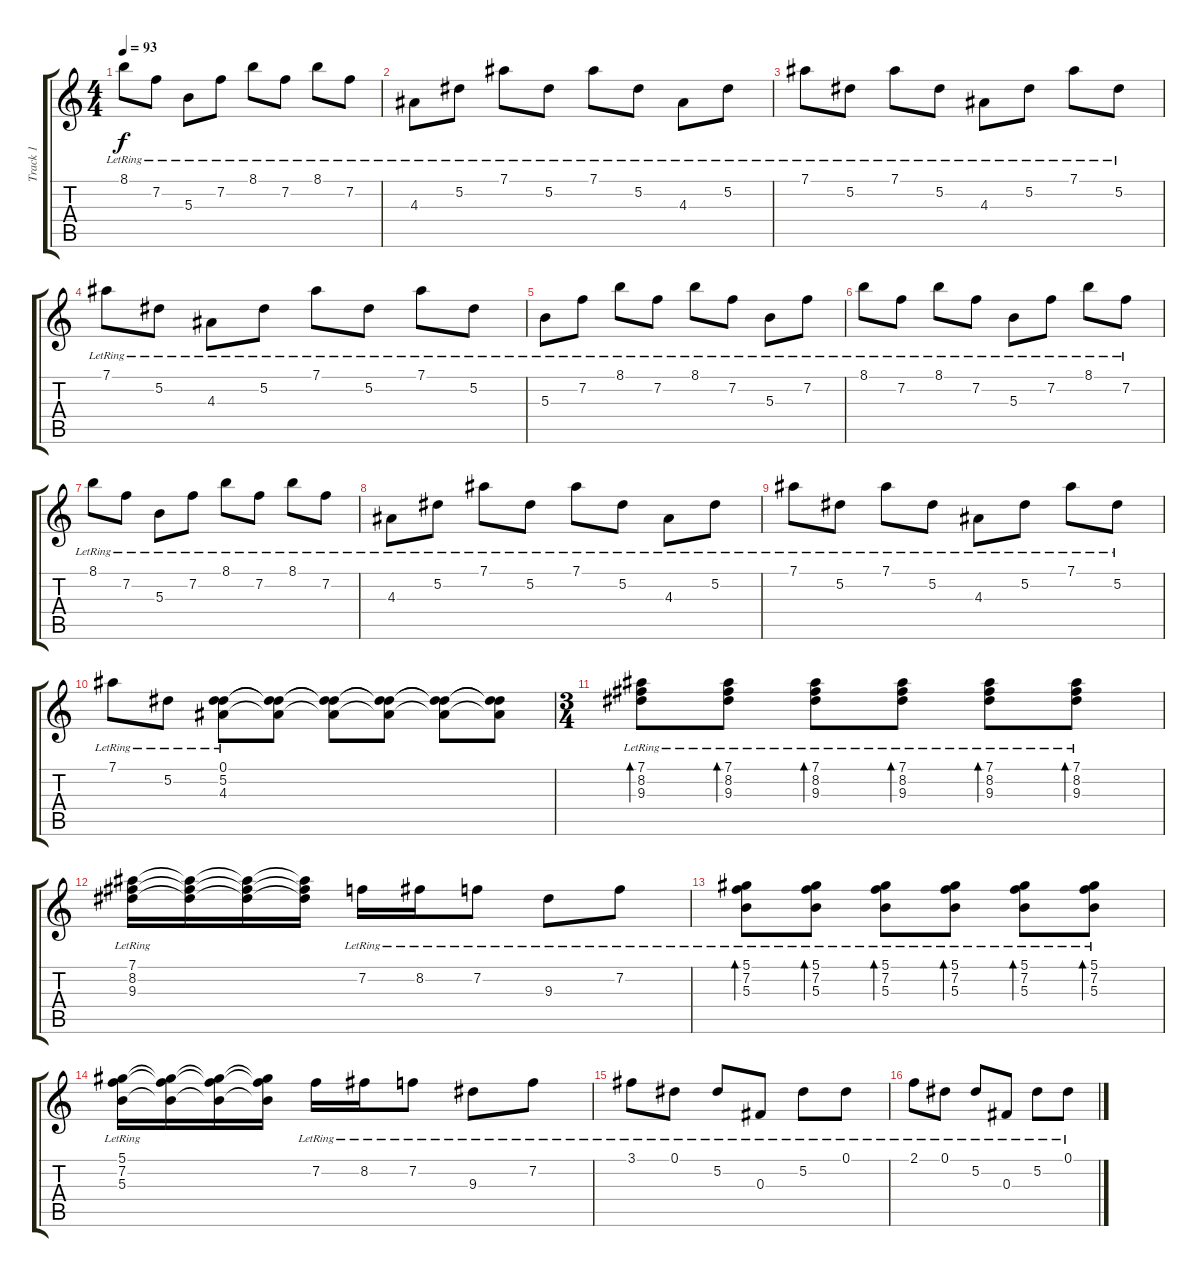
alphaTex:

\track ("Track 1" "Track 1") {instrument electricguitarjazz}
\staff {score tabs}
\tuning (Eb4 Bb3 Gb3 Db3 Ab2 Db2) {hide}
\ts (4 4)
\tempo 93
\clef g2
\ks c
8.1{lr}.8{dy f} 7.2{lr}.8 5.3{lr}.8 7.2{lr}.8 8.1{lr}.8 7.2{lr}.8 8.1{lr}.8 7.2{lr}.8 |
4.3{lr}.8 5.2{lr}.8 7.1{lr}.8 5.2{lr}.8 7.1{lr}.8 5.2{lr}.8 4.3{lr}.8 5.2{lr}.8 |
7.1{lr}.8 5.2{lr}.8 7.1{lr}.8 5.2{lr}.8 4.3{lr}.8 5.2{lr}.8 7.1{lr}.8 5.2{lr}.8 |
7.1{lr}.8 5.2{lr}.8 4.3{lr}.8 5.2{lr}.8 7.1{lr}.8 5.2{lr}.8 7.1{lr}.8 5.2{lr}.8 |
5.3{lr}.8 7.2{lr}.8 8.1{lr}.8 7.2{lr}.8 8.1{lr}.8 7.2{lr}.8 5.3{lr}.8 7.2{lr}.8 |
8.1{lr}.8 7.2{lr}.8 8.1{lr}.8 7.2{lr}.8 5.3{lr}.8 7.2{lr}.8 8.1{lr}.8 7.2{lr}.8 |
8.1{lr}.8 7.2{lr}.8 5.3{lr}.8 7.2{lr}.8 8.1{lr}.8 7.2{lr}.8 8.1{lr}.8 7.2{lr}.8 |
4.3{lr}.8 5.2{lr}.8 7.1{lr}.8 5.2{lr}.8 7.1{lr}.8 5.2{lr}.8 4.3{lr}.8 5.2{lr}.8 |
7.1{lr}.8 5.2{lr}.8 7.1{lr}.8 5.2{lr}.8 4.3{lr}.8 5.2{lr}.8 7.1{lr}.8 5.2{lr}.8 |
7.1{lr}.8 5.2{lr}.8 (0.1{lr} 5.2{lr} 4.3{lr}).8 (0.1{t} 5.2{t} 4.3{t}).8 (0.1{t} 5.2{t} 4.3{t}).8 (0.1{t} 5.2{t} 4.3{t}).8 (0.1{t} 5.2{t} 4.3{t}).8 (0.1{t} 5.2{t} 4.3{t}).8 |
\ts (3 4)
(7.1{lr} 8.2{lr} 9.3{lr}).8{bd 60} (7.1{lr} 8.2{lr} 9.3{lr}).8{bd 60} (7.1{lr} 8.2{lr} 9.3{lr}).8{bd 60} (7.1{lr} 8.2{lr} 9.3{lr}).8{bd 60} (7.1{lr} 8.2{lr} 9.3{lr}).8{bd 60} (7.1{lr} 8.2{lr} 9.3{lr}).8{bd 60} |
(7.1{lr} 8.2{lr} 9.3{lr}).16 (7.1{t} 8.2{t} 9.3{t}).16 (7.1{t} 8.2{t} 9.3{t}).16 (7.1{t} 8.2{t} 9.3{t}).16 7.2{lr}.16 8.2{lr}.16 7.2{lr}.8 9.3{lr}.8 7.2{lr}.8 |
(5.1{lr} 7.2{lr} 5.3{lr}).8{bd 60} (5.1{lr} 7.2{lr} 5.3{lr}).8{bd 60} (5.1{lr} 7.2{lr} 5.3{lr}).8{bd 60} (5.1{lr} 7.2{lr} 5.3{lr}).8{bd 60} (5.1{lr} 7.2{lr} 5.3{lr}).8{bd 60} (5.1{lr} 7.2{lr} 5.3{lr}).8{bd 60} |
(5.1{lr} 7.2{lr} 5.3{lr}).16 (5.1{t} 7.2{t} 5.3{t}).16 (5.1{t} 7.2{t} 5.3{t}).16 (5.1{t} 7.2{t} 5.3{t}).16 7.2{lr}.16 8.2{lr}.16 7.2{lr}.8 9.3{lr}.8 7.2{lr}.8 |
3.1{lr}.8 0.1{lr}.8 5.2{lr}.8 0.3{lr}.8 5.2{lr}.8 0.1{lr}.8 |
2.1{lr}.8 0.1{lr}.8 5.2{lr}.8 0.3{lr}.8 5.2{lr}.8 0.1{lr}.8
